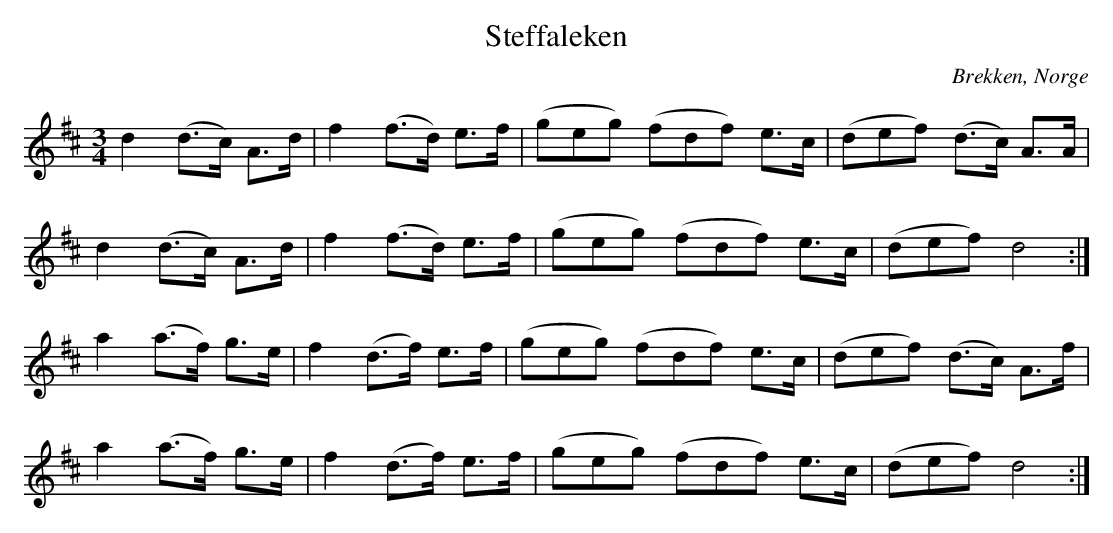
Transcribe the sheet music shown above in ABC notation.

X:1
T:Steffaleken
O:Brekken, Norge
M:3/4
L:1/8
K:D
d2 (d>c) A>d | f2 (f>d) e>f | 3(geg) 3(fdf) e>c | 3(def) (d>c) A>A |
d2 (d>c) A>d | f2 (f>d) e>f | 3(geg) 3(fdf) e>c | 3(def) d4 :|
a2 (a>f) g>e | f2 (d>f) e>f | 3(geg) 3(fdf) e>c | 3(def) (d>c) A>f |
a2 (a>f) g>e | f2 (d>f) e>f | 3(geg) 3(fdf) e>c | 3(def) d4 :|
